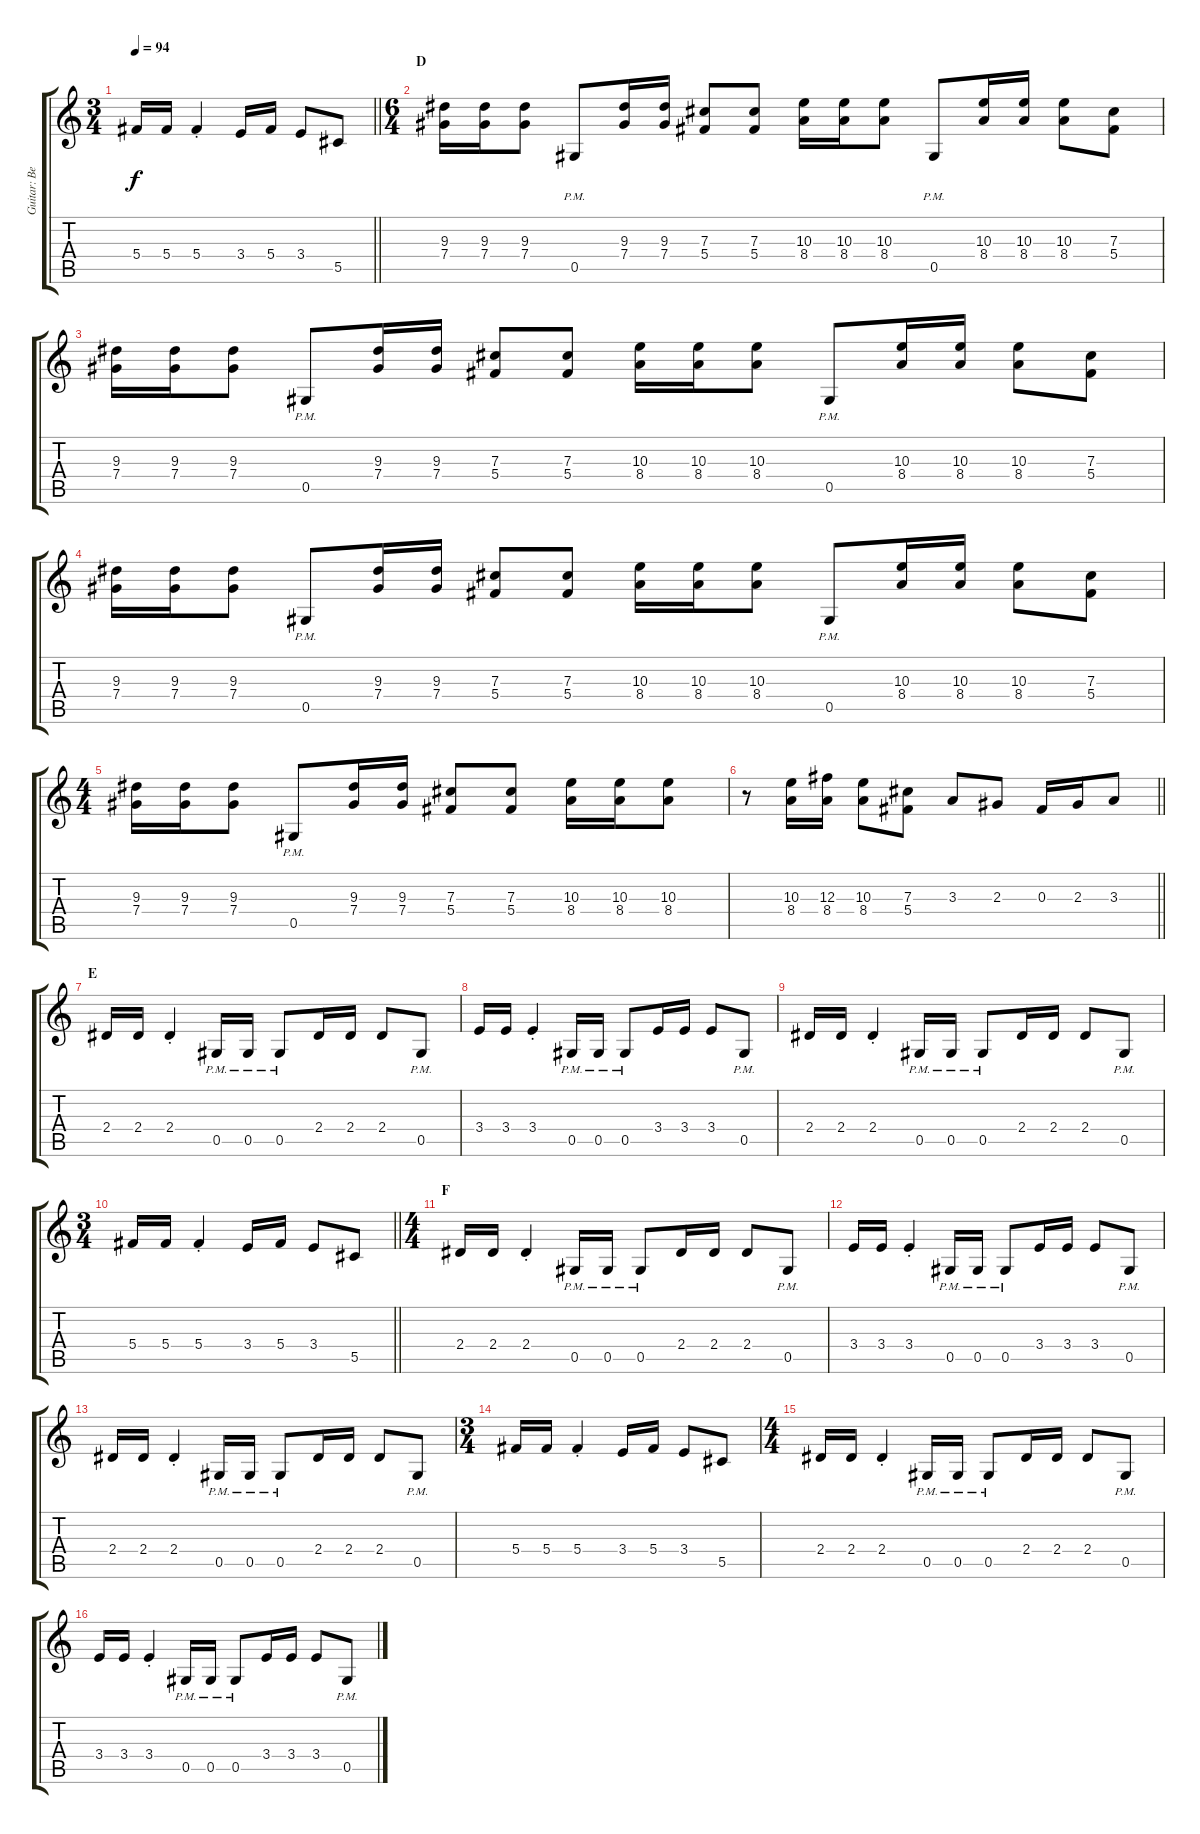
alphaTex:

\track ("Guitar: Ben" "Guitar: Be") {instrument distortionguitar}
\staff {score tabs}
\tuning (Eb4 Bb3 Gb3 Db3 Ab2 Eb2) {hide}
\ts (3 4)
\tempo 94
\clef g2
\barLineRight lightlight
\ks c
5.4.16{dy f} 5.4.16 5.4{st}.4 3.4.16 5.4.16 3.4.8 5.5.8 |
\ts (6 4)
\section ("" "D")
(9.3 7.4).16 (9.3 7.4).16 (9.3 7.4).8 0.5{pm}.8 (9.3 7.4).16 (9.3 7.4).16 (7.3 5.4).8 (7.3 5.4).8 (10.3 8.4).16 (10.3 8.4).16 (10.3 8.4).8 0.5{pm}.8 (10.3 8.4).16 (10.3 8.4).16 (10.3 8.4).8 (7.3 5.4).8 |
(9.3 7.4).16 (9.3 7.4).16 (9.3 7.4).8 0.5{pm}.8 (9.3 7.4).16 (9.3 7.4).16 (7.3 5.4).8 (7.3 5.4).8 (10.3 8.4).16 (10.3 8.4).16 (10.3 8.4).8 0.5{pm}.8 (10.3 8.4).16 (10.3 8.4).16 (10.3 8.4).8 (7.3 5.4).8 |
(9.3 7.4).16 (9.3 7.4).16 (9.3 7.4).8 0.5{pm}.8 (9.3 7.4).16 (9.3 7.4).16 (7.3 5.4).8 (7.3 5.4).8 (10.3 8.4).16 (10.3 8.4).16 (10.3 8.4).8 0.5{pm}.8 (10.3 8.4).16 (10.3 8.4).16 (10.3 8.4).8 (7.3 5.4).8 |
\ts (4 4)
(9.3 7.4).16 (9.3 7.4).16 (9.3 7.4).8 0.5{pm}.8 (9.3 7.4).16 (9.3 7.4).16 (7.3 5.4).8 (7.3 5.4).8 (10.3 8.4).16 (10.3 8.4).16 (10.3 8.4).8 |
\barLineRight lightlight
r.8 (10.3 8.4).16 (12.3 8.4).16 (10.3 8.4).8 (7.3 5.4).8 3.3.8 2.3.8 0.3.16 2.3.16 3.3.8 |
\section ("" "E")
2.4.16 2.4.16 2.4{st}.4 0.5{pm}.16 0.5{pm}.16 0.5{pm}.8 2.4.16 2.4.16 2.4.8 0.5{pm}.8 |
3.4.16 3.4.16 3.4{st}.4 0.5{pm}.16 0.5{pm}.16 0.5{pm}.8 3.4.16 3.4.16 3.4.8 0.5{pm}.8 |
2.4.16 2.4.16 2.4{st}.4 0.5{pm}.16 0.5{pm}.16 0.5{pm}.8 2.4.16 2.4.16 2.4.8 0.5{pm}.8 |
\ts (3 4)
\barLineRight lightlight
5.4.16 5.4.16 5.4{st}.4 3.4.16 5.4.16 3.4.8 5.5.8 |
\ts (4 4)
\section ("" "F")
2.4.16 2.4.16 2.4{st}.4 0.5{pm}.16 0.5{pm}.16 0.5{pm}.8 2.4.16 2.4.16 2.4.8 0.5{pm}.8 |
3.4.16 3.4.16 3.4{st}.4 0.5{pm}.16 0.5{pm}.16 0.5{pm}.8 3.4.16 3.4.16 3.4.8 0.5{pm}.8 |
2.4.16 2.4.16 2.4{st}.4 0.5{pm}.16 0.5{pm}.16 0.5{pm}.8 2.4.16 2.4.16 2.4.8 0.5{pm}.8 |
\ts (3 4)
5.4.16 5.4.16 5.4{st}.4 3.4.16 5.4.16 3.4.8 5.5.8 |
\ts (4 4)
2.4.16 2.4.16 2.4{st}.4 0.5{pm}.16 0.5{pm}.16 0.5{pm}.8 2.4.16 2.4.16 2.4.8 0.5{pm}.8 |
3.4.16 3.4.16 3.4{st}.4 0.5{pm}.16 0.5{pm}.16 0.5{pm}.8 3.4.16 3.4.16 3.4.8 0.5{pm}.8
